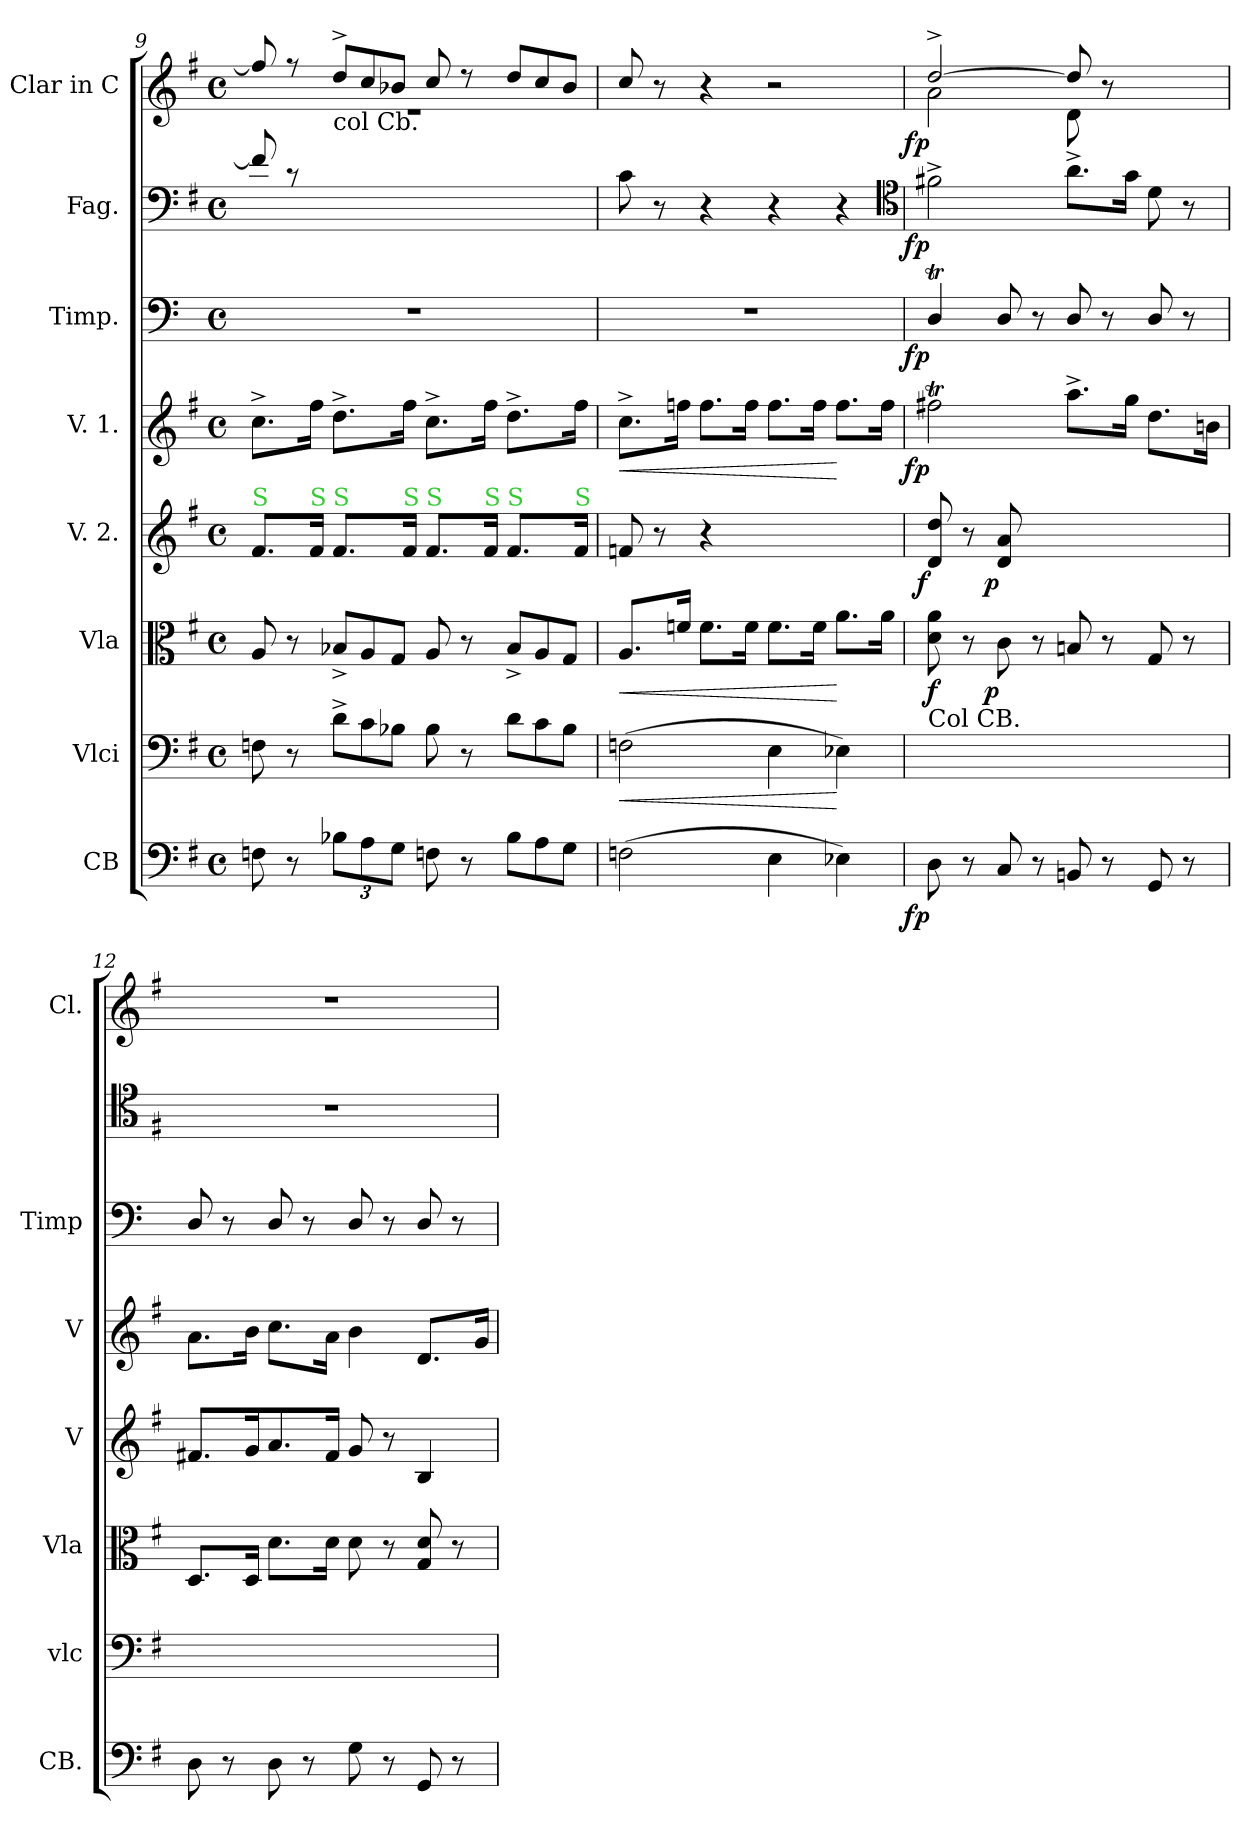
**kern	**dynam	**kern	**dynam	**kern	**dynam	**kern	**dynam	**kern	**dynam	**kern	**dynam	**kern	**dynam	**kern	**dynam
*part8	*part8	*part7	*part7	*part6	*part6	*part5	*part5	*part4	*part4	*part3	*part3	*part2	*part2	*part1	*part1
*staff8	*staff8	*staff7	*staff7	*staff6	*staff6	*staff5	*staff5	*staff4	*staff4	*staff3	*staff3	*staff2	*staff2	*staff1	*staff1
*I"CB	*	*I"Vlci	*	*I"Vla	*	*I"V. 2.	*	*I"V. 1.	*	*I"Timp.	*	*I"Fag.	*	*I"Clar in C	*
*I'CB.	*	*I'vlc	*	*I'Vla	*	*I'V	*	*I'V	*	*I'Timp	*	*	*	*I'Cl.	*
*clefF4	*	*clefF4	*	*clefC3	*	*clefG2	*	*clefG2	*	*clefF4	*	*clefF4	*	*clefG2	*
*k[f#]	*	*k[f#]	*	*k[f#]	*	*k[f#]	*	*k[f#]	*	*	*	*k[f#]	*	*k[f#]	*
*e:	*	*e:	*	*e:	*	*e:	*	*e:	*	*	*	*e:	*	*e:	*
*M4/4	*	*M4/4	*	*M4/4	*	*M4/4	*	*M4/4	*	*M4/4	*	*M4/4	*	*M4/4	*
*met(c)	*	*met(c)	*	*met(c)	*	*met(c)	*	*met(c)	*	*met(c)	*	*met(c)	*	*met(c)	*
=9	=9	=9	=9	=9	=9	=9	=9	=9	=9	=9	=9	=9	=9	=9	=9
*	*	*	*	*	*	*	*	*	*	*	*	*	*	*^	*
!	!	!	!	!	!	!LO:TX:a:color=limegreen:t=S	!	!	!	!	!	!	!	!	!	!
8Fn\	.	8Fn\	.	8A/	.	8.f#/L	.	8.cc^>\L	.	1r	.	8f/]	.	8ff/]	1re	.
8r	.	8r	.	8r	.	.	.	.	.	.	.	8rc	.	8r	.	.
!	!	!	!	!	!	!LO:TX:a:color=limegreen:t=S	!	!	!	!	!	!	!	!	!	!
.	.	.	.	.	.	16f#/Jk	.	16ff#\Jk	.	.	.	.	.	.	.	.
*	*	*Xtuplet	*	*Xtuplet	*	*	*	*	*	*	*	*Xtuplet	*	*Xtuplet	*	*
!	!	!	!	!	!	!	!	!	!	!	!	!LO:TX:a:t=col Cb.	!	!	!	!
!	!	!	!	!	!	!LO:TX:a:color=limegreen:t=S	!	!	!	!	!	!	!	!	!	!
12B-X\L	.	12d^>\L	.	12B-X^>/L	.	8.f#/L	.	8.dd^>\L	.	.	.	12b-X\Lyy	.	12dd^>/L	.	.
12A\	.	12c\	.	12A/	.	.	.	.	.	.	.	12a\yy	.	12cc/	.	.
12G\J	.	12B-X\J	.	12G/J	.	.	.	.	.	.	.	12g\Jyy	.	12b-X/J	.	.
!	!	!	!	!	!	!LO:TX:a:color=limegreen:t=S	!	!	!	!	!	!	!	!	!	!
.	.	.	.	.	.	16f#/Jk	.	16ff#\Jk	.	.	.	.	.	.	.	.
!	!	!	!	!	!	!LO:TX:a:color=limegreen:t=S	!	!	!	!	!	!	!	!	!	!
8Fn\	.	8B-\	.	8A/	.	8.f#/L	.	8.cc^>\L	.	.	.	8fn\yy	.	8cc/	.	.
8r	.	8r	.	8r	.	.	.	.	.	.	.	8ryy	.	8r	.	.
!	!	!	!	!	!	!LO:TX:a:color=limegreen:t=S	!	!	!	!	!	!	!	!	!	!
.	.	.	.	.	.	16f#/Jk	.	16ff#\Jk	.	.	.	.	.	.	.	.
*Xtuplet	*	*	*	*	*	*	*	*	*	*	*	*	*	*	*	*
!	!	!	!	!	!	!LO:TX:a:color=limegreen:t=S	!	!	!	!	!	!	!	!	!	!
12B-\L	.	12d\L	.	12B-^>/L	.	8.f#/L	.	8.dd^>\L	.	.	.	12b-\Lyy	.	12dd/L	.	.
12A\	.	12c\	.	12A/	.	.	.	.	.	.	.	12a\yy	.	12cc/	.	.
12G\J	.	12B-\J	.	12G/J	.	.	.	.	.	.	.	12g\Jyy	.	12b-/J	.	.
!	!	!	!	!	!	!LO:TX:a:color=limegreen:t=S	!	!	!	!	!	!	!	!	!	!
.	.	.	.	.	.	16f#/Jk	.	16ff#\Jk	.	.	.	.	.	.	.	.
*	*	*	*	*	*	*	*	*	*	*	*	*	*	*v	*v	*
=10	=10	=10	=10	=10	=10	=10	=10	=10	=10	=10	=10	=10	=10	=10	=10
!	!	!	!LO:HP:b	!	!LO:HP:b	!	!	!	!LO:HP:b	!	!	!	!	!	!
(>2Fn\	.	(>2Fn\	<	8.A/L	<	8fn/	.	8.cc^>\L	<	1r	.	8c\	.	8cc/	.
.	.	.	.	.	.	8r	.	.	.	.	.	8r	.	8r	.
.	.	.	.	16fn/Jk	.	.	.	16ffn\Jk	.	.	.	.	.	.	.
.	.	.	.	8.f\L	.	4r	.	8.ff\L	.	.	.	4r	.	4r	.
.	.	.	.	16f\Jk	.	.	.	16ff\Jk	.	.	.	.	.	.	.
4E\	.	4E\	.	8.f\L	.	2ryy	.	8.ff\L	.	.	.	4r	.	2r	.
.	.	.	.	16f\Jk	.	.	.	16ff\Jk	.	.	.	.	.	.	.
4E-X\)	.	4E-X\)	[	8.a\L	[	.	.	8.ff\L	[	.	.	4r	.	.	.
.	.	.	.	16a\Jk	.	.	.	16ff\Jk	.	.	.	.	.	.	.
*	*	*	*	*	*	*	*	*	*	*	*	*clefC4	*	*	*
=11	=11	=11	=11	=11	=11	=11	=11	=11	=11	=11	=11	=11	=11	=11	=11
*	*	*	*	*	*	*	*	*	*	*	*	*	*	*^	*
!	!	!LO:TX:a:t=Col CB.	!	!	!	!	!	!	!	!	!	!	!	!	!	!
!	!LO:DY:rj	!	!	!	!	!	!LO:DY:rj	!	!LO:DY:rj	!	!LO:DY:rj	!	!LO:DY:rj	!	!	!LO:DY:rj
8D\	fp	8D\yy	.	8d\ 8a\	f	8d/ 8dd/	f	2ff#Xt\	fp	4DT/	fp	2f#X^>\	fp	[2dd^>/	2a\	fp
8r	.	8ryy	.	8r	.	8r	.	.	.	.	.	.	.	.	.	.
!	!	!	!	!	!LO:DY:rj	!	!LO:DY:rj	!	!	!	!	!	!	!	!	!
8C/	.	8C/yy	.	8c\	p	8d/ 8a/	p	.	.	8D/	.	.	.	.	.	.
8r	.	8ryy	.	8r	.	8ryy	.	.	.	8r	.	.	.	.	.	.
8BBn/	.	8C/yy	.	8Bn/	.	2ryy	.	8.aa^>\L	.	8D/	.	8.a^>\L	.	8dd/]	8d\	.
8r	.	8ryy	.	8r	.	.	.	.	.	8r	.	.	.	8r	8ryy	.
.	.	.	.	.	.	.	.	16gg\Jk	.	.	.	16g\Jk	.	.	.	.
8GG/	.	8GG/yy	.	8G/	.	.	.	8.dd\L	.	8D/	.	8d\	.	4ryy	4ryy	.
8r	.	8ryy	.	8r	.	.	.	.	.	8r	.	8r	.	.	.	.
.	.	.	.	.	.	.	.	16bn\Jk	.	.	.	.	.	.	.	.
*	*	*	*	*	*	*	*	*	*	*	*	*	*	*v	*v	*
=12	=12	=12	=12	=12	=12	=12	=12	=12	=12	=12	=12	=12	=12	=12	=12
8D\	.	8D\yy	.	8.D/L	.	8.f#X/L	.	8.a\L	.	8D/	.	1r	.	1r	.
8r	.	8ryy	.	.	.	.	.	.	.	8r	.	.	.	.	.
.	.	.	.	16D/Jk	.	16g/K	.	16b\Jk	.	.	.	.	.	.	.
8D\	.	8D\yy	.	8.d\L	.	8.a/	.	8.cc\L	.	8D/	.	.	.	.	.
8r	.	8ryy	.	.	.	.	.	.	.	8r	.	.	.	.	.
.	.	.	.	16d\Jk	.	16f#/Jk	.	16a\Jk	.	.	.	.	.	.	.
8G\	.	8G\yy	.	8d\	.	8g/	.	4b\	.	8D/	.	.	.	.	.
8r	.	8ryy	.	8r	.	8r	.	.	.	8r	.	.	.	.	.
8GG/	.	8GG/yy	.	8G/ 8d/	.	4B/	.	8.d/L	.	8D/	.	.	.	.	.
8r	.	8ryy	.	8r	.	.	.	.	.	8r	.	.	.	.	.
.	.	.	.	.	.	.	.	16g/Jk	.	.	.	.	.	.	.
=	=	=	=	=	=	=	=	=	=	=	=	=	=	=	=
*-	*-	*-	*-	*-	*-	*-	*-	*-	*-	*-	*-	*-	*-	*-	*-
